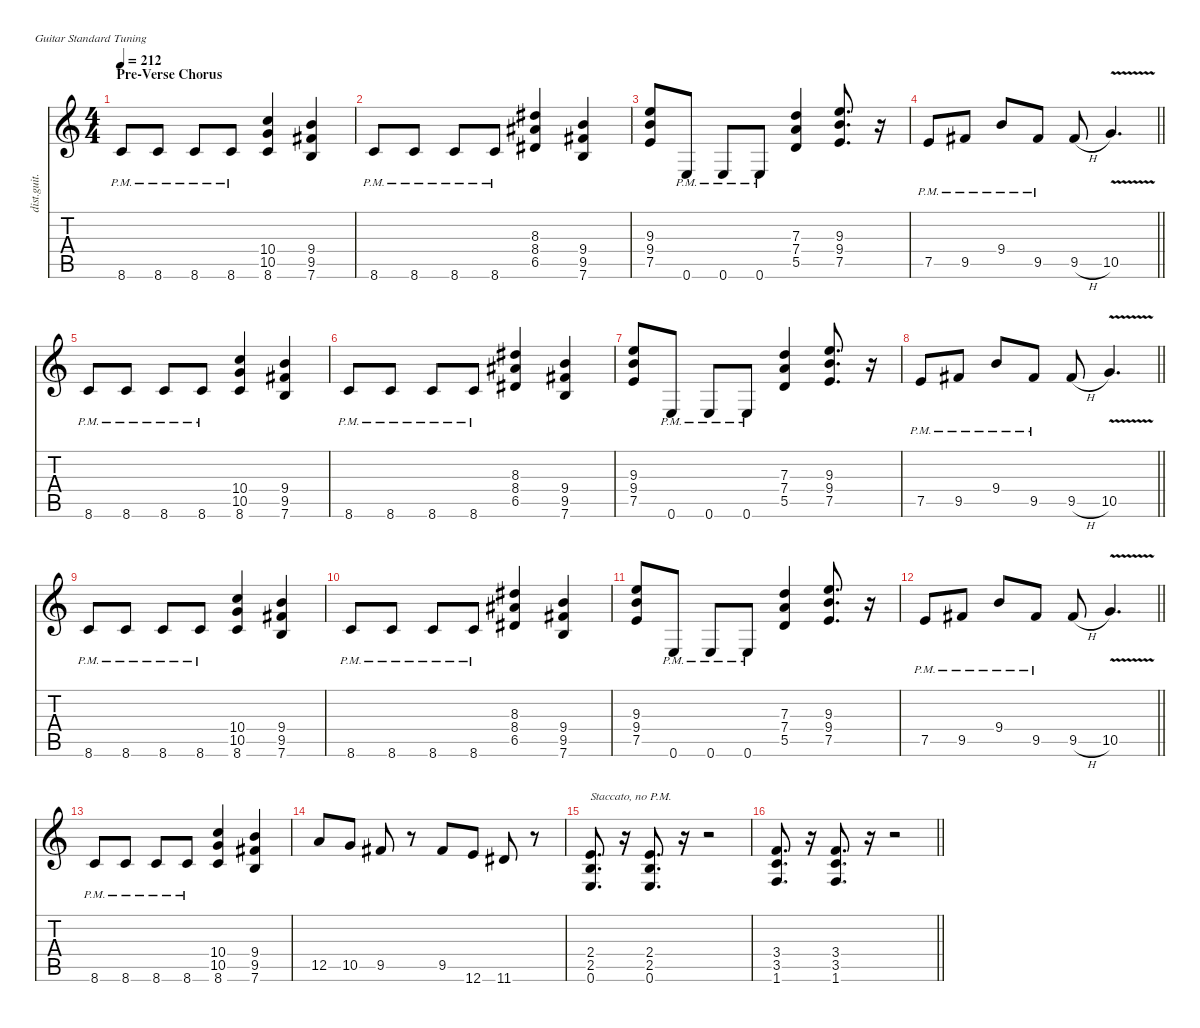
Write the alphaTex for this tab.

\defaultSystemsLayout 4
\hideDynamics
\bracketExtendMode nobrackets
\track ("Kirk Hammett" "dist.guit.") {mute instrument distortionguitar}
\staff {score tabs}
\tuning (E4 B3 G3 D3 A2 E2)
\ts (4 4)
\section ("" "Pre-Verse Chorus")
\tempo 212
\clef g2
\ks c
8.6{pm}.8{dy fff beam Up} 8.6{pm}.8{beam Up} 8.6{pm}.8{beam Up} 8.6{pm}.8{beam Up} (10.4 10.5 8.6).4{beam Up} (9.4 9.5{acc #} 7.6).4{beam Up} |
8.6{pm}.8{beam Up} 8.6{pm}.8{beam Up} 8.6{pm}.8{beam Up} 8.6{pm}.8{beam Up} (8.3{acc #} 8.4{acc #} 6.5{acc #}).4{beam Up} (9.4 9.5{acc #} 7.6).4{beam Up} |
(9.3 9.4 7.5).8{beam Up} 0.6{pm}.8{beam Up} 0.6{pm}.8{beam Up} 0.6{pm}.8{beam Up} (7.3 7.4 5.5).4{beam Up} (9.3 9.4 7.5).8{d beam Up} r.16{beam Down} |
\barLineRight lightlight
7.5{pm}.8{beam Up} 9.5{pm acc #}.8{beam Up} 9.4{pm}.8{beam Up} 9.5{pm acc #}.8{beam Up} 9.5{h acc #}.8{beam Up} 10.5{v}.4{d beam Up} |
8.6{pm}.8{beam Up} 8.6{pm}.8{beam Up} 8.6{pm}.8{beam Up} 8.6{pm}.8{beam Up} (10.4 10.5 8.6).4{beam Up} (9.4 9.5{acc #} 7.6).4{beam Up} |
8.6{pm}.8{beam Up} 8.6{pm}.8{beam Up} 8.6{pm}.8{beam Up} 8.6{pm}.8{beam Up} (8.3{acc #} 8.4{acc #} 6.5{acc #}).4{beam Up} (9.4 9.5{acc #} 7.6).4{beam Up} |
(9.3 9.4 7.5).8{beam Up} 0.6{pm}.8{beam Up} 0.6{pm}.8{beam Up} 0.6{pm}.8{beam Up} (7.3 7.4 5.5).4{beam Up} (9.3 9.4 7.5).8{d beam Up} r.16{beam Down} |
\barLineRight lightlight
7.5{pm}.8{beam Up} 9.5{pm acc #}.8{beam Up} 9.4{pm}.8{beam Up} 9.5{pm acc #}.8{beam Up} 9.5{h acc #}.8{beam Up} 10.5{v}.4{d beam Up} |
8.6{pm}.8{beam Up} 8.6{pm}.8{beam Up} 8.6{pm}.8{beam Up} 8.6{pm}.8{beam Up} (10.4 10.5 8.6).4{beam Up} (9.4 9.5{acc #} 7.6).4{beam Up} |
8.6{pm}.8{beam Up} 8.6{pm}.8{beam Up} 8.6{pm}.8{beam Up} 8.6{pm}.8{beam Up} (8.3{acc #} 8.4{acc #} 6.5{acc #}).4{beam Up} (9.4 9.5{acc #} 7.6).4{beam Up} |
(9.3 9.4 7.5).8{beam Up} 0.6{pm}.8{beam Up} 0.6{pm}.8{beam Up} 0.6{pm}.8{beam Up} (7.3 7.4 5.5).4{beam Up} (9.3 9.4 7.5).8{d beam Up} r.16{beam Down} |
\barLineRight lightlight
7.5{pm}.8{beam Up} 9.5{pm acc #}.8{beam Up} 9.4{pm}.8{beam Up} 9.5{pm acc #}.8{beam Up} 9.5{h acc #}.8{beam Up} 10.5{v}.4{d beam Up} |
8.6{pm}.8{beam Up} 8.6{pm}.8{beam Up} 8.6{pm}.8{beam Up} 8.6{pm}.8{beam Up} (10.4 10.5 8.6).4{beam Up} (9.4 9.5{acc #} 7.6).4{beam Up} |
12.5.8{beam Up} 10.5.8{beam Up} 9.5{acc #}.8{beam Up} r.8{beam Down} 9.5{acc #}.8{beam Up} 12.6.8{beam Up} 11.6{acc #}.8{beam Up} r.8{beam Down} |
(2.4 2.5 0.6).8{d txt "Staccato, no P.M." beam Up} r.16{beam Down} (2.4 2.5 0.6).8{d beam Up} r.16{beam Down} r.2{beam Down} |
\barLineRight lightlight
(3.4 3.5 1.6).8{d beam Up} r.16{beam Down} (3.4 3.5 1.6).8{d beam Up} r.16{beam Down} r.2{beam Down}
